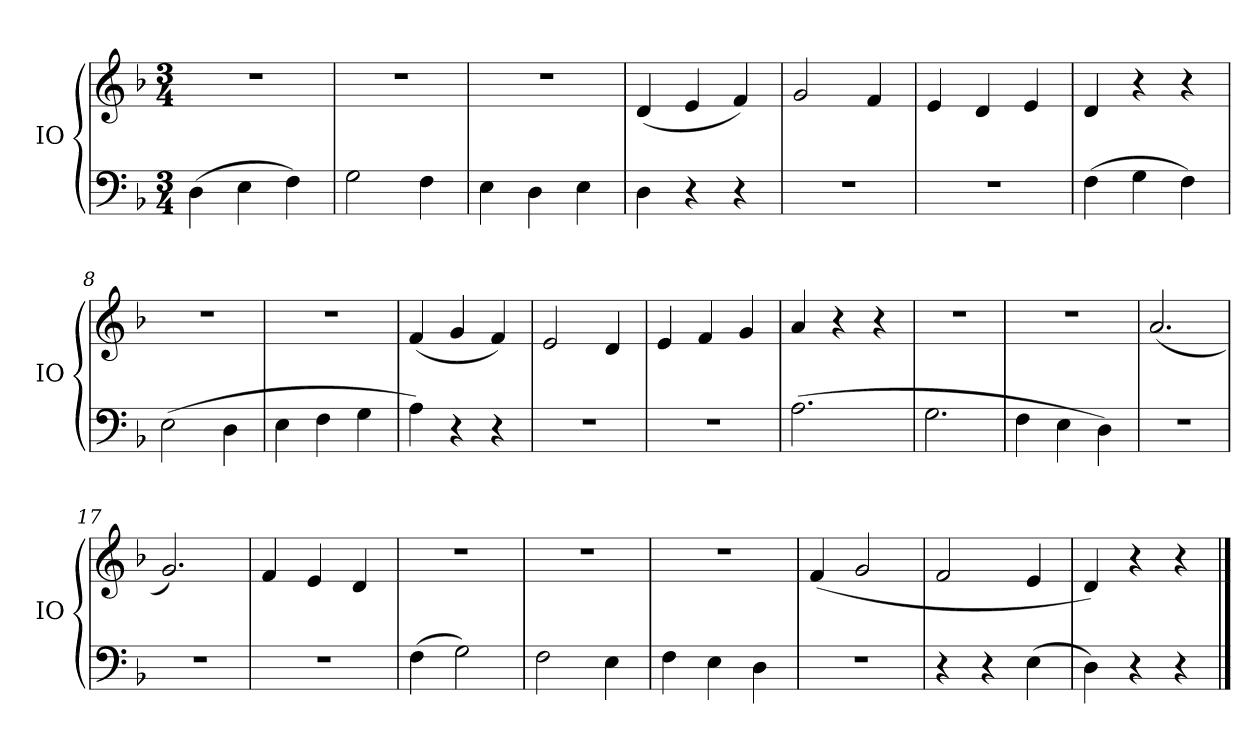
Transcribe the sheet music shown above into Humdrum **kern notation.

**kern	**kern
*part2	*part1
*staff2	*staff1
*I"IO	*I"IO
*I'IO	*I'IO
*clefF4	*clefG2
*k[b-]	*k[b-]
*M3/4	*M3/4
*MM108	*MM108
=1	=1
!	!LO:N:vis=1
(4D\	2.r
4E\	.
4F\)	.
=2	=2
!	!LO:N:vis=1
2G\	2.r
4F\	.
=3	=3
!	!LO:N:vis=1
4E\	2.r
4D\	.
4E\	.
=4	=4
4D\	(4d/
4r	4e/
4r	4f/)
=5	=5
!LO:N:vis=1	!
2.r	2g/
.	4f/
=6	=6
!LO:N:vis=1	!
2.r	4e/
.	4d/
.	4e/
=7	=7
(4F\	4d/
4G\	4r
4F\)	4r
!!LO:LB:g=z
=8	=8
!	!LO:N:vis=1
(2E\	2.r
4D\	.
=9	=9
!	!LO:N:vis=1
4E\	2.r
4F\	.
4G\	.
=10	=10
4A\)	(4f/
4r	4g/
4r	4f/)
=11	=11
!LO:N:vis=1	!
2.r	2e/
.	4d/
=12	=12
!LO:N:vis=1	!
2.r	4e/
.	4f/
.	4g/
=13	=13
(2.A\	4a/
.	4r
.	4r
=14	=14
!	!LO:N:vis=1
2.G\	2.r
=15	=15
!	!LO:N:vis=1
4F\	2.r
4E\	.
4D\)	.
=16	=16
!LO:N:vis=1	!
2.r	(2.a/
!!LO:LB:g=z
=17	=17
!LO:N:vis=1	!
2.r	2.g/)
=18	=18
!LO:N:vis=1	!
2.r	4f/
.	4e/
.	4d/
=19	=19
!	!LO:N:vis=1
(4F\	2.r
2G\)	.
=20	=20
!	!LO:N:vis=1
2F\	2.r
4E\	.
=21	=21
!	!LO:N:vis=1
4F\	2.r
4E\	.
4D\	.
=22	=22
!LO:N:vis=1	!
2.r	(4f/
.	2g/
=23	=23
4r	2f/
4r	.
(4E\	4e/
=24	=24
4D\)	4d/)
4r	4r
4r	4r
==	==
*-	*-
